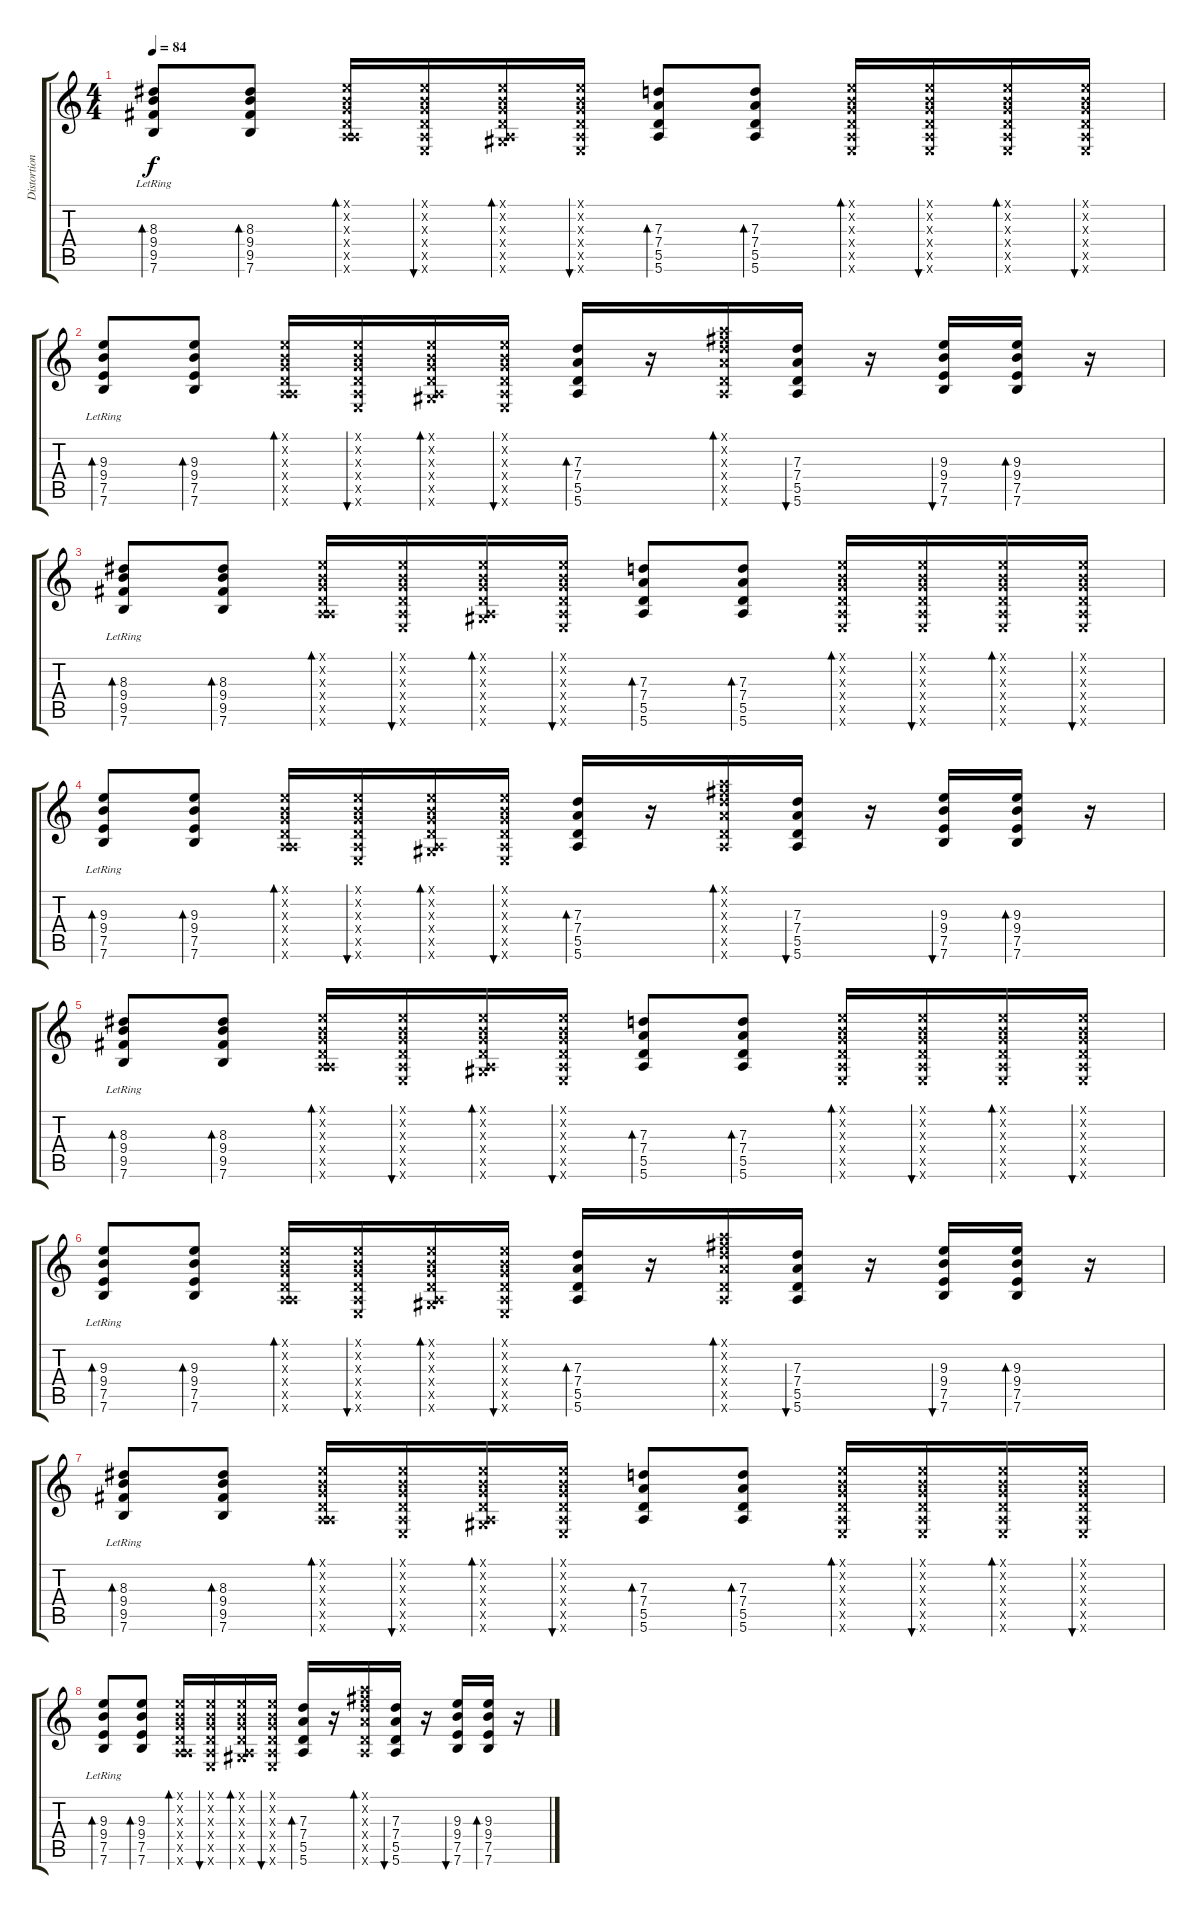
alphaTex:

\track ("Distortion" "Distortion") {instrument distortionguitar}
\staff {score tabs}
\tuning (E4 B3 G3 D3 A2 E2) {hide}
\ts (4 4)
\tempo 84
\clef g2
\ks c
(8.3 9.4 9.5 7.6{lr}).8{bd 30 dy f} (8.3 9.4 9.5 7.6).8{bd 30} (0.1{x} 0.2{x} 0.3{x} 0.4{x} 0.5{x} 5.6{x}).16{bd 30} (0.1{x} 0.2{x} 0.3{x} 0.4{x} 0.5{x} 0.6{x}).16{bu 30} (0.1{x} 0.2{x} 0.3{x} 0.4{x} 0.5{x} 4.6{x}).16{bd 30} (0.1{x} 0.2{x} 0.3{x} 0.4{x} 0.5{x} 0.6{x}).16{bu 30} (7.3 7.4 5.5 5.6).8{bd 30} (7.3 7.4 5.5 5.6).8{bd 30} (0.1{x} 0.2{x} 0.3{x} 0.4{x} 0.5{x} 0.6{x}).16{bd 30} (0.1{x} 0.2{x} 0.3{x} 0.4{x} 0.5{x} 0.6{x}).16{bu 30} (0.1{x} 0.2{x} 0.3{x} 0.4{x} 0.5{x} 0.6{x}).16{bd 30} (0.1{x} 0.2{x} 0.3{x} 0.4{x} 0.5{x} 0.6{x}).16{bu 30} |
(9.3 9.4 7.5 7.6{lr}).8{bd 30} (9.3 9.4 7.5 7.6).8{bd 30} (0.1{x} 0.2{x} 0.3{x} 0.4{x} 0.5{x} 5.6{x}).16{bd 30} (0.1{x} 0.2{x} 0.3{x} 0.4{x} 0.5{x} 0.6{x}).16{bu 30} (0.1{x} 0.2{x} 0.3{x} 0.4{x} 0.5{x} 4.6{x}).16{bd 30} (0.1{x} 0.2{x} 0.3{x} 0.4{x} 0.5{x} 0.6{x}).16{bu 30} (7.3 7.4 5.5 5.6).16{bd 30} r.16 (5.1{x} 7.2{x} 7.3{x} 7.4{x} 5.5{x} 5.6{x}).16{bd 30} (7.3 7.4 5.5 5.6).16{bu 30} r.16 (9.3 9.4 7.5 7.6).16{bu 30} (9.3 9.4 7.5 7.6).16{bd 30} r.16 |
(8.3 9.4 9.5 7.6{lr}).8{bd 30} (8.3 9.4 9.5 7.6).8{bd 30} (0.1{x} 0.2{x} 0.3{x} 0.4{x} 0.5{x} 5.6{x}).16{bd 30} (0.1{x} 0.2{x} 0.3{x} 0.4{x} 0.5{x} 0.6{x}).16{bu 30} (0.1{x} 0.2{x} 0.3{x} 0.4{x} 0.5{x} 4.6{x}).16{bd 30} (0.1{x} 0.2{x} 0.3{x} 0.4{x} 0.5{x} 0.6{x}).16{bu 30} (7.3 7.4 5.5 5.6).8{bd 30} (7.3 7.4 5.5 5.6).8{bd 30} (0.1{x} 0.2{x} 0.3{x} 0.4{x} 0.5{x} 0.6{x}).16{bd 30} (0.1{x} 0.2{x} 0.3{x} 0.4{x} 0.5{x} 0.6{x}).16{bu 30} (0.1{x} 0.2{x} 0.3{x} 0.4{x} 0.5{x} 0.6{x}).16{bd 30} (0.1{x} 0.2{x} 0.3{x} 0.4{x} 0.5{x} 0.6{x}).16{bu 30} |
(9.3 9.4 7.5 7.6{lr}).8{bd 30} (9.3 9.4 7.5 7.6).8{bd 30} (0.1{x} 0.2{x} 0.3{x} 0.4{x} 0.5{x} 5.6{x}).16{bd 30} (0.1{x} 0.2{x} 0.3{x} 0.4{x} 0.5{x} 0.6{x}).16{bu 30} (0.1{x} 0.2{x} 0.3{x} 0.4{x} 0.5{x} 4.6{x}).16{bd 30} (0.1{x} 0.2{x} 0.3{x} 0.4{x} 0.5{x} 0.6{x}).16{bu 30} (7.3 7.4 5.5 5.6).16{bd 30} r.16 (5.1{x} 7.2{x} 7.3{x} 7.4{x} 5.5{x} 5.6{x}).16{bd 30} (7.3 7.4 5.5 5.6).16{bu 30} r.16 (9.3 9.4 7.5 7.6).16{bu 30} (9.3 9.4 7.5 7.6).16{bd 30} r.16 |
(8.3 9.4 9.5 7.6{lr}).8{bd 30} (8.3 9.4 9.5 7.6).8{bd 30} (0.1{x} 0.2{x} 0.3{x} 0.4{x} 0.5{x} 5.6{x}).16{bd 30} (0.1{x} 0.2{x} 0.3{x} 0.4{x} 0.5{x} 0.6{x}).16{bu 30} (0.1{x} 0.2{x} 0.3{x} 0.4{x} 0.5{x} 4.6{x}).16{bd 30} (0.1{x} 0.2{x} 0.3{x} 0.4{x} 0.5{x} 0.6{x}).16{bu 30} (7.3 7.4 5.5 5.6).8{bd 30} (7.3 7.4 5.5 5.6).8{bd 30} (0.1{x} 0.2{x} 0.3{x} 0.4{x} 0.5{x} 0.6{x}).16{bd 30} (0.1{x} 0.2{x} 0.3{x} 0.4{x} 0.5{x} 0.6{x}).16{bu 30} (0.1{x} 0.2{x} 0.3{x} 0.4{x} 0.5{x} 0.6{x}).16{bd 30} (0.1{x} 0.2{x} 0.3{x} 0.4{x} 0.5{x} 0.6{x}).16{bu 30} |
(9.3 9.4 7.5 7.6{lr}).8{bd 30} (9.3 9.4 7.5 7.6).8{bd 30} (0.1{x} 0.2{x} 0.3{x} 0.4{x} 0.5{x} 5.6{x}).16{bd 30} (0.1{x} 0.2{x} 0.3{x} 0.4{x} 0.5{x} 0.6{x}).16{bu 30} (0.1{x} 0.2{x} 0.3{x} 0.4{x} 0.5{x} 4.6{x}).16{bd 30} (0.1{x} 0.2{x} 0.3{x} 0.4{x} 0.5{x} 0.6{x}).16{bu 30} (7.3 7.4 5.5 5.6).16{bd 30} r.16 (5.1{x} 7.2{x} 7.3{x} 7.4{x} 5.5{x} 5.6{x}).16{bd 30} (7.3 7.4 5.5 5.6).16{bu 30} r.16 (9.3 9.4 7.5 7.6).16{bu 30} (9.3 9.4 7.5 7.6).16{bd 30} r.16 |
(8.3 9.4 9.5 7.6{lr}).8{bd 30} (8.3 9.4 9.5 7.6).8{bd 30} (0.1{x} 0.2{x} 0.3{x} 0.4{x} 0.5{x} 5.6{x}).16{bd 30} (0.1{x} 0.2{x} 0.3{x} 0.4{x} 0.5{x} 0.6{x}).16{bu 30} (0.1{x} 0.2{x} 0.3{x} 0.4{x} 0.5{x} 4.6{x}).16{bd 30} (0.1{x} 0.2{x} 0.3{x} 0.4{x} 0.5{x} 0.6{x}).16{bu 30} (7.3 7.4 5.5 5.6).8{bd 30} (7.3 7.4 5.5 5.6).8{bd 30} (0.1{x} 0.2{x} 0.3{x} 0.4{x} 0.5{x} 0.6{x}).16{bd 30} (0.1{x} 0.2{x} 0.3{x} 0.4{x} 0.5{x} 0.6{x}).16{bu 30} (0.1{x} 0.2{x} 0.3{x} 0.4{x} 0.5{x} 0.6{x}).16{bd 30} (0.1{x} 0.2{x} 0.3{x} 0.4{x} 0.5{x} 0.6{x}).16{bu 30} |
(9.3 9.4 7.5 7.6{lr}).8{bd 30} (9.3 9.4 7.5 7.6).8{bd 30} (0.1{x} 0.2{x} 0.3{x} 0.4{x} 0.5{x} 5.6{x}).16{bd 30} (0.1{x} 0.2{x} 0.3{x} 0.4{x} 0.5{x} 0.6{x}).16{bu 30} (0.1{x} 0.2{x} 0.3{x} 0.4{x} 0.5{x} 4.6{x}).16{bd 30} (0.1{x} 0.2{x} 0.3{x} 0.4{x} 0.5{x} 0.6{x}).16{bu 30} (7.3 7.4 5.5 5.6).16{bd 30} r.16 (5.1{x} 7.2{x} 7.3{x} 7.4{x} 5.5{x} 5.6{x}).16{bd 30} (7.3 7.4 5.5 5.6).16{bu 30} r.16 (9.3 9.4 7.5 7.6).16{bu 30} (9.3 9.4 7.5 7.6).16{bd 30} r.16
